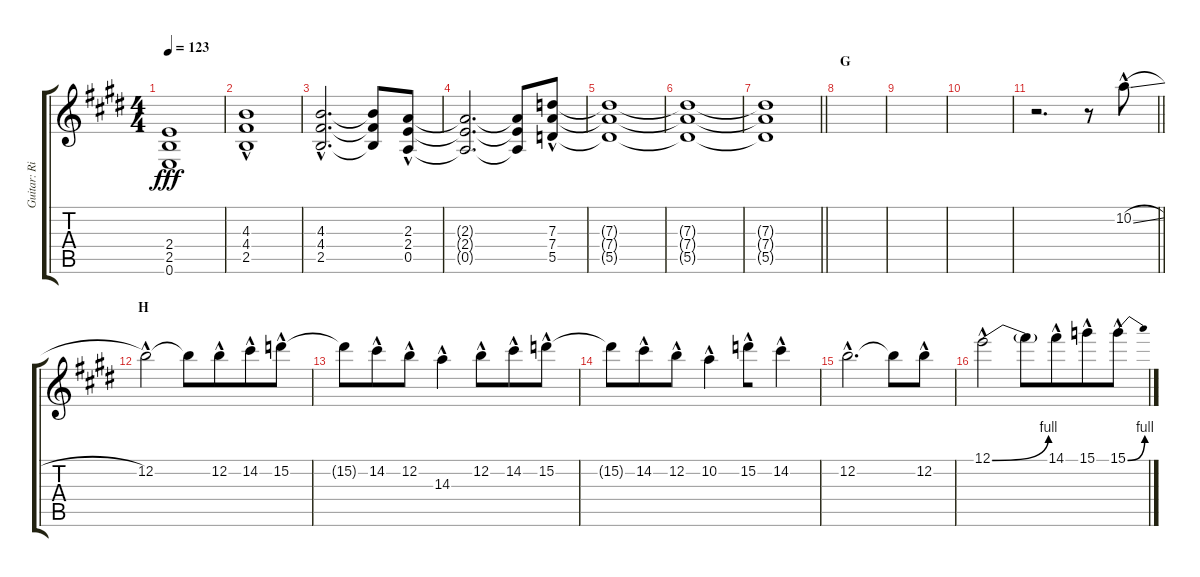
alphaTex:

\track ("Guitar: Rik" "Guitar: Ri") {instrument overdrivenguitar}
\staff {score tabs}
\tuning (E4 B3 G3 D3 A2 E2) {hide}
\ts (4 4)
\tempo 123
\clef g2
\ks e
(2.4{t} 2.5{t} 0.6{t}).1{dy fff} |
(4.3{hac} 4.4{hac} 2.5{hac}).1 |
(4.3{hac} 4.4{hac} 2.5{hac}).2{d} (4.3{t} 4.4{t} 2.5{t}).8 (2.3{hac} 2.4{hac} 0.5{hac}).8 |
(2.3{t} 2.4{t} 0.5{t}).2{d} (2.3{t} 2.4{t} 0.5{t}).8 (7.3{hac} 7.4{hac} 5.5{hac}).8 |
(7.3{t} 7.4{t} 5.5{t}).1 |
(7.3{t} 7.4{t} 5.5{t}).1 |
\barLineRight lightlight
(7.3{t} 7.4{t} 5.5{t}).1 |
\section ("" "G")
|
|
|
\barLineRight lightlight
r.2{d} r.8 10.2{sl hac}.8{volume 16 instrument overdrivenguitar} |
\section ("" "H")
12.2{hac}.2 12.2{t}.8 12.2{hac}.8{beam merge} 14.2{hac}.8 15.2{hac}.8 |
15.2{t}.8 14.2{hac}.8{beam merge} 12.2{hac}.8 14.3{hac}.4 12.2{hac}.8{beam merge} 14.2{hac}.8 15.2{hac}.8 |
15.2{t}.8 14.2{hac}.8{beam merge} 12.2{hac}.8 10.2{hac}.4 15.2{hac}.8{beam merge} 14.2{hac}.4 |
12.2{hac}.2{d} 12.2{t}.8 12.2{hac}.8 |
12.1{be (bend 0 0 60 4) hac}.2 12.1{t}.8 14.1{hac}.8{beam merge} 15.1{hac}.8 15.1{be (bend 0 0 60 4) hac}.8
